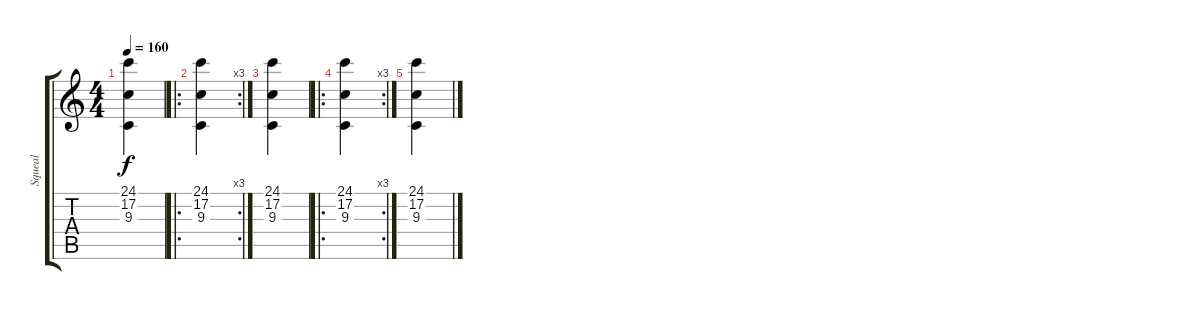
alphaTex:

\track ("Squeal" "Squeal") {instrument birdtweet}
\staff {score tabs}
\tuning (C4 G3 Eb3 Bb2 F2 C2) {hide}
\ts (4 4)
\tempo 160
\clef g2
\ks c
(24.1 17.2 9.3).4{dy f} |
\ro
\rc 3
(24.1 17.2 9.3).4 |
(24.1 17.2 9.3).4 |
\ro
\rc 3
(24.1 17.2 9.3).4 |
(24.1 17.2 9.3).4
